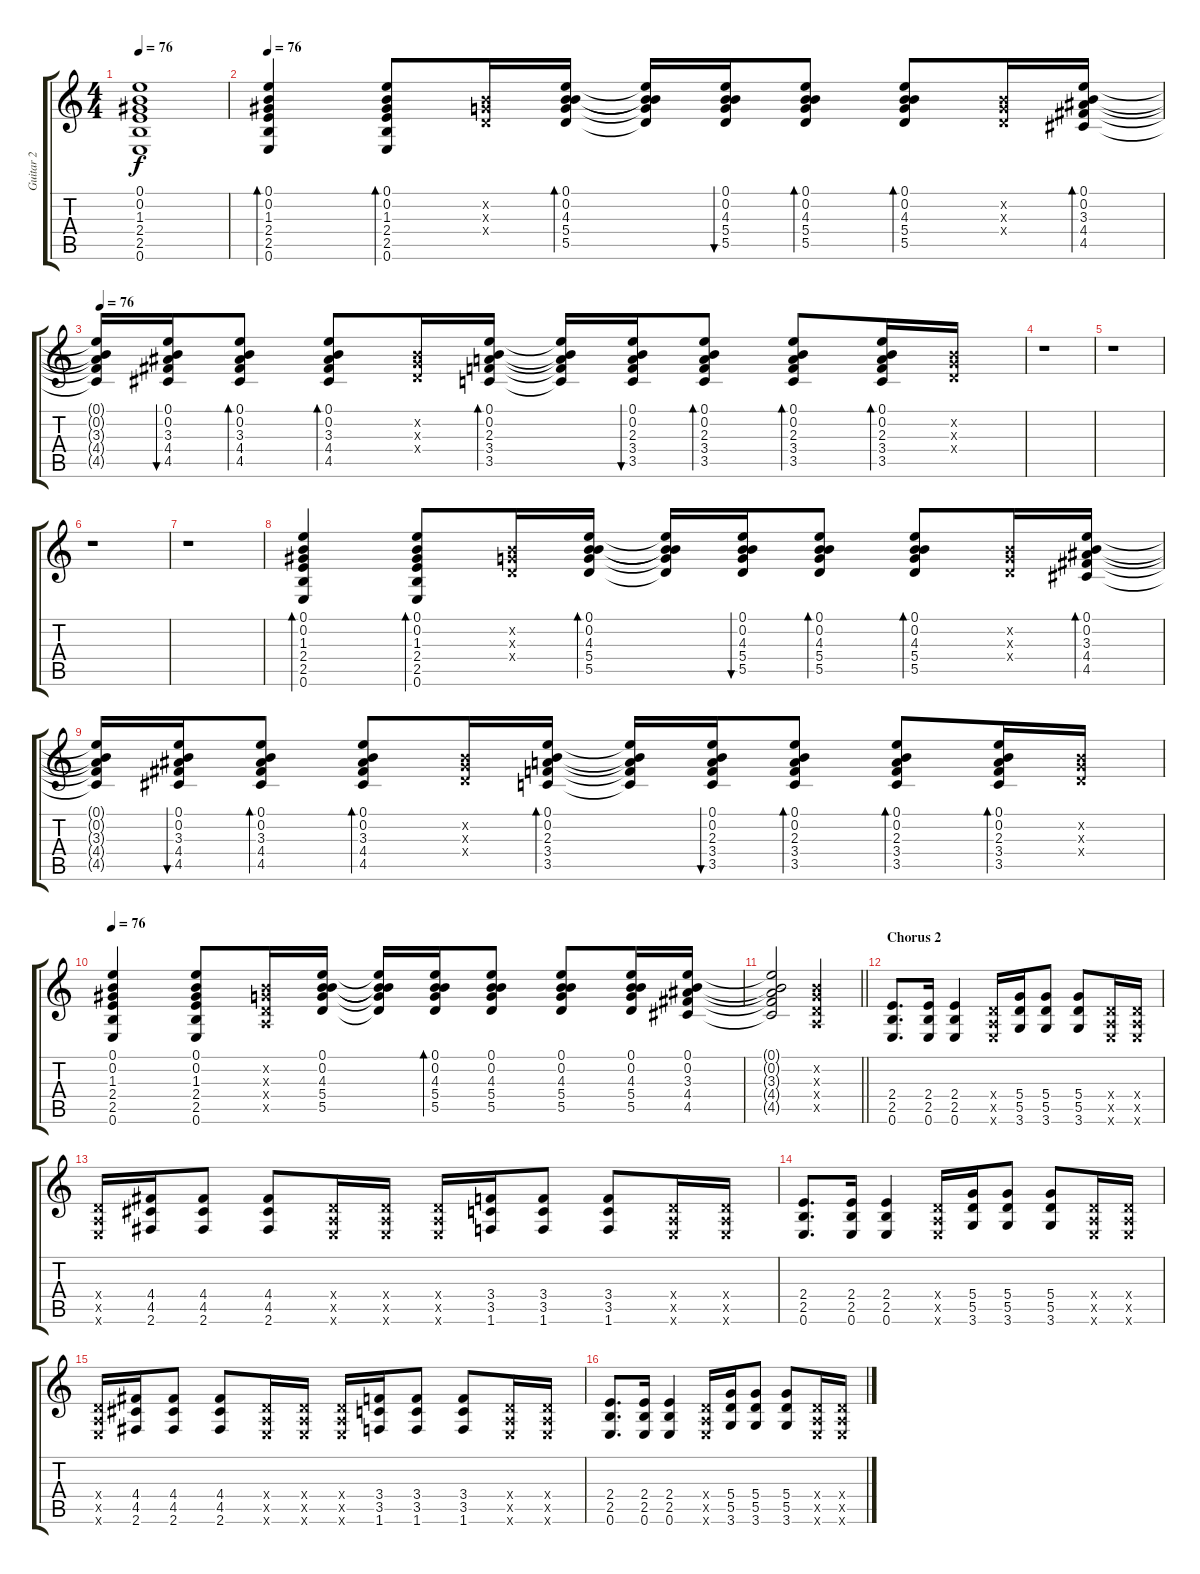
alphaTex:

\track ("Guitar 2" "Guitar 2") {instrument distortionguitar}
\staff {score tabs}
\tuning (E4 B3 G3 D3 A2 E2) {hide}
\ts (4 4)
\tempo 76
\clef g2
\ks c
(0.1{t} 0.2{t} 1.3{t} 2.4{t} 2.5{t} 0.6{t}).1{dy f} |
\tempo 76
(0.1 0.2 1.3 2.4 2.5 0.6).4{bd 30} (0.1 0.2 1.3 2.4 2.5 0.6).8{bd 30} (0.2{x} 0.3{x} 0.4{x}).16 (0.1 0.2 4.3 5.4 5.5).16{bd 30} (0.1{t} 0.2{t} 4.3{t} 5.4{t} 5.5{t}).16 (0.1 0.2 4.3 5.4 5.5).16{bu 30} (0.1 0.2 4.3 5.4 5.5).8{bd 30} (0.1 0.2 4.3 5.4 5.5).8{bd 30} (0.2{x} 0.3{x} 0.4{x}).16 (0.1 0.2 3.3 4.4 4.5).16{bd 30} |
\tempo 76
(0.1{t} 0.2{t} 3.3{t} 4.4{t} 4.5{t}).16 (0.1 0.2 3.3 4.4 4.5).16{bu 30} (0.1 0.2 3.3 4.4 4.5).8{bd 30} (0.1 0.2 3.3 4.4 4.5).8{bd 30} (0.2{x} 0.3{x} 0.4{x}).16 (0.1 0.2 2.3 3.4 3.5).16{bd 30} (0.1{t} 0.2{t} 2.3{t} 3.4{t} 3.5{t}).16 (0.1 0.2 2.3 3.4 3.5).16{bu 30} (0.1 0.2 2.3 3.4 3.5).8{bd 30} (0.1 0.2 2.3 3.4 3.5).8{bd 30} (0.1 0.2 2.3 3.4 3.5).16{bd 30} (0.2{x} 0.3{x} 0.4{x}).16 |
r.1 |
r.1 |
r.1 |
r.1 |
(0.1 0.2 1.3 2.4 2.5 0.6).4{bd 30} (0.1 0.2 1.3 2.4 2.5 0.6).8{bd 30} (0.2{x} 0.3{x} 0.4{x}).16 (0.1 0.2 4.3 5.4 5.5).16{bd 30} (0.1{t} 0.2{t} 4.3{t} 5.4{t} 5.5{t}).16 (0.1 0.2 4.3 5.4 5.5).16{bu 30} (0.1 0.2 4.3 5.4 5.5).8{bd 30} (0.1 0.2 4.3 5.4 5.5).8{bd 30} (0.2{x} 0.3{x} 0.4{x}).16 (0.1 0.2 3.3 4.4 4.5).16{bd 30} |
(0.1{t} 0.2{t} 3.3{t} 4.4{t} 4.5{t}).16 (0.1 0.2 3.3 4.4 4.5).16{bu 30} (0.1 0.2 3.3 4.4 4.5).8{bd 30} (0.1 0.2 3.3 4.4 4.5).8{bd 30} (0.2{x} 0.3{x} 0.4{x}).16 (0.1 0.2 2.3 3.4 3.5).16{bd 30} (0.1{t} 0.2{t} 2.3{t} 3.4{t} 3.5{t}).16 (0.1 0.2 2.3 3.4 3.5).16{bu 30} (0.1 0.2 2.3 3.4 3.5).8{bd 30} (0.1 0.2 2.3 3.4 3.5).8{bd 30} (0.1 0.2 2.3 3.4 3.5).16{bd 30} (0.2{x} 0.3{x} 0.4{x}).16 |
\tempo 76
(0.1 0.2 1.3 2.4 2.5 0.6).4 (0.1 0.2 1.3 2.4 2.5 0.6).8 (0.2{x} 0.3{x} 0.4{x} 0.5{x}).16 (0.1 0.2 4.3 5.4 5.5).16 (0.1{t} 0.2{t} 4.3{t} 5.4{t} 5.5{t}).16 (0.1 0.2 4.3 5.4 5.5).16{bd 30} (0.1 0.2 4.3 5.4 5.5).8 (0.1 0.2 4.3 5.4 5.5).8 (0.1 0.2 4.3 5.4 5.5).16 (0.1 0.2 3.3 4.4 4.5).16 |
\barLineRight lightlight
(0.1{t} 0.2{t} 3.3{t} 4.4{t} 4.5{t}).2 (0.2{x} 0.3{x} 0.4{x} 0.5{x}).2 |
\section ("" "Chorus 2")
(2.4 2.5 0.6).8{d instrument distortionguitar} (2.4 2.5 0.6).16 (2.4 2.5 0.6).4 (0.4{x} 0.5{x} 0.6{x}).16 (5.4 5.5 3.6).16 (5.4 5.5 3.6).8 (5.4 5.5 3.6).8 (0.4{x} 0.5{x} 0.6{x}).16 (0.4{x} 0.5{x} 0.6{x}).16 |
(0.4{x} 0.5{x} 0.6{x}).16 (4.4 4.5 2.6).16 (4.4 4.5 2.6).8 (4.4 4.5 2.6).8 (0.4{x} 0.5{x} 0.6{x}).16 (0.4{x} 0.5{x} 0.6{x}).16 (0.4{x} 0.5{x} 0.6{x}).16 (3.4 3.5 1.6).16 (3.4 3.5 1.6).8 (3.4 3.5 1.6).8 (0.4{x} 0.5{x} 0.6{x}).16 (0.4{x} 0.5{x} 0.6{x}).16 |
(2.4 2.5 0.6).8{d} (2.4 2.5 0.6).16 (2.4 2.5 0.6).4 (0.4{x} 0.5{x} 0.6{x}).16 (5.4 5.5 3.6).16 (5.4 5.5 3.6).8 (5.4 5.5 3.6).8 (0.4{x} 0.5{x} 0.6{x}).16 (0.4{x} 0.5{x} 0.6{x}).16 |
(0.4{x} 0.5{x} 0.6{x}).16 (4.4 4.5 2.6).16 (4.4 4.5 2.6).8 (4.4 4.5 2.6).8 (0.4{x} 0.5{x} 0.6{x}).16 (0.4{x} 0.5{x} 0.6{x}).16 (0.4{x} 0.5{x} 0.6{x}).16 (3.4 3.5 1.6).16 (3.4 3.5 1.6).8 (3.4 3.5 1.6).8 (0.4{x} 0.5{x} 0.6{x}).16 (0.4{x} 0.5{x} 0.6{x}).16 |
(2.4 2.5 0.6).8{d} (2.4 2.5 0.6).16 (2.4 2.5 0.6).4 (0.4{x} 0.5{x} 0.6{x}).16 (5.4 5.5 3.6).16 (5.4 5.5 3.6).8 (5.4 5.5 3.6).8 (0.4{x} 0.5{x} 0.6{x}).16 (0.4{x} 0.5{x} 0.6{x}).16
